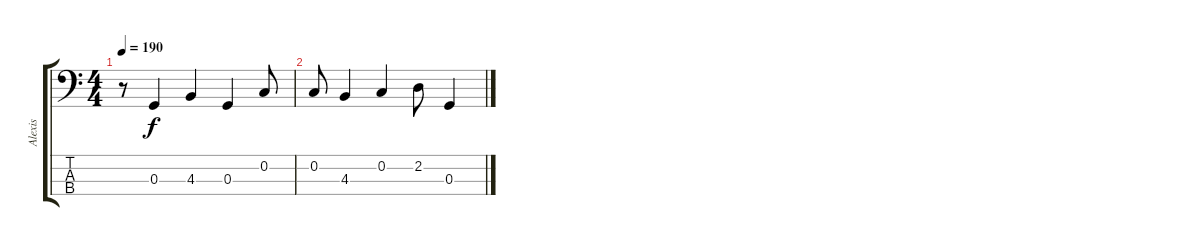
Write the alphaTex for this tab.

\track ("Alexis" "Alexis") {instrument electricbassfinger}
\staff {score tabs}
\tuning (F2 C2 G1 D1) {hide}
\ts (4 4)
\tempo 190
\clef f4
\ks c
r.8{dy f} 0.3.4 4.3.4 0.3.4 0.2.8 |
0.2.8 4.3.4 0.2.4 2.2.8 0.3.4
